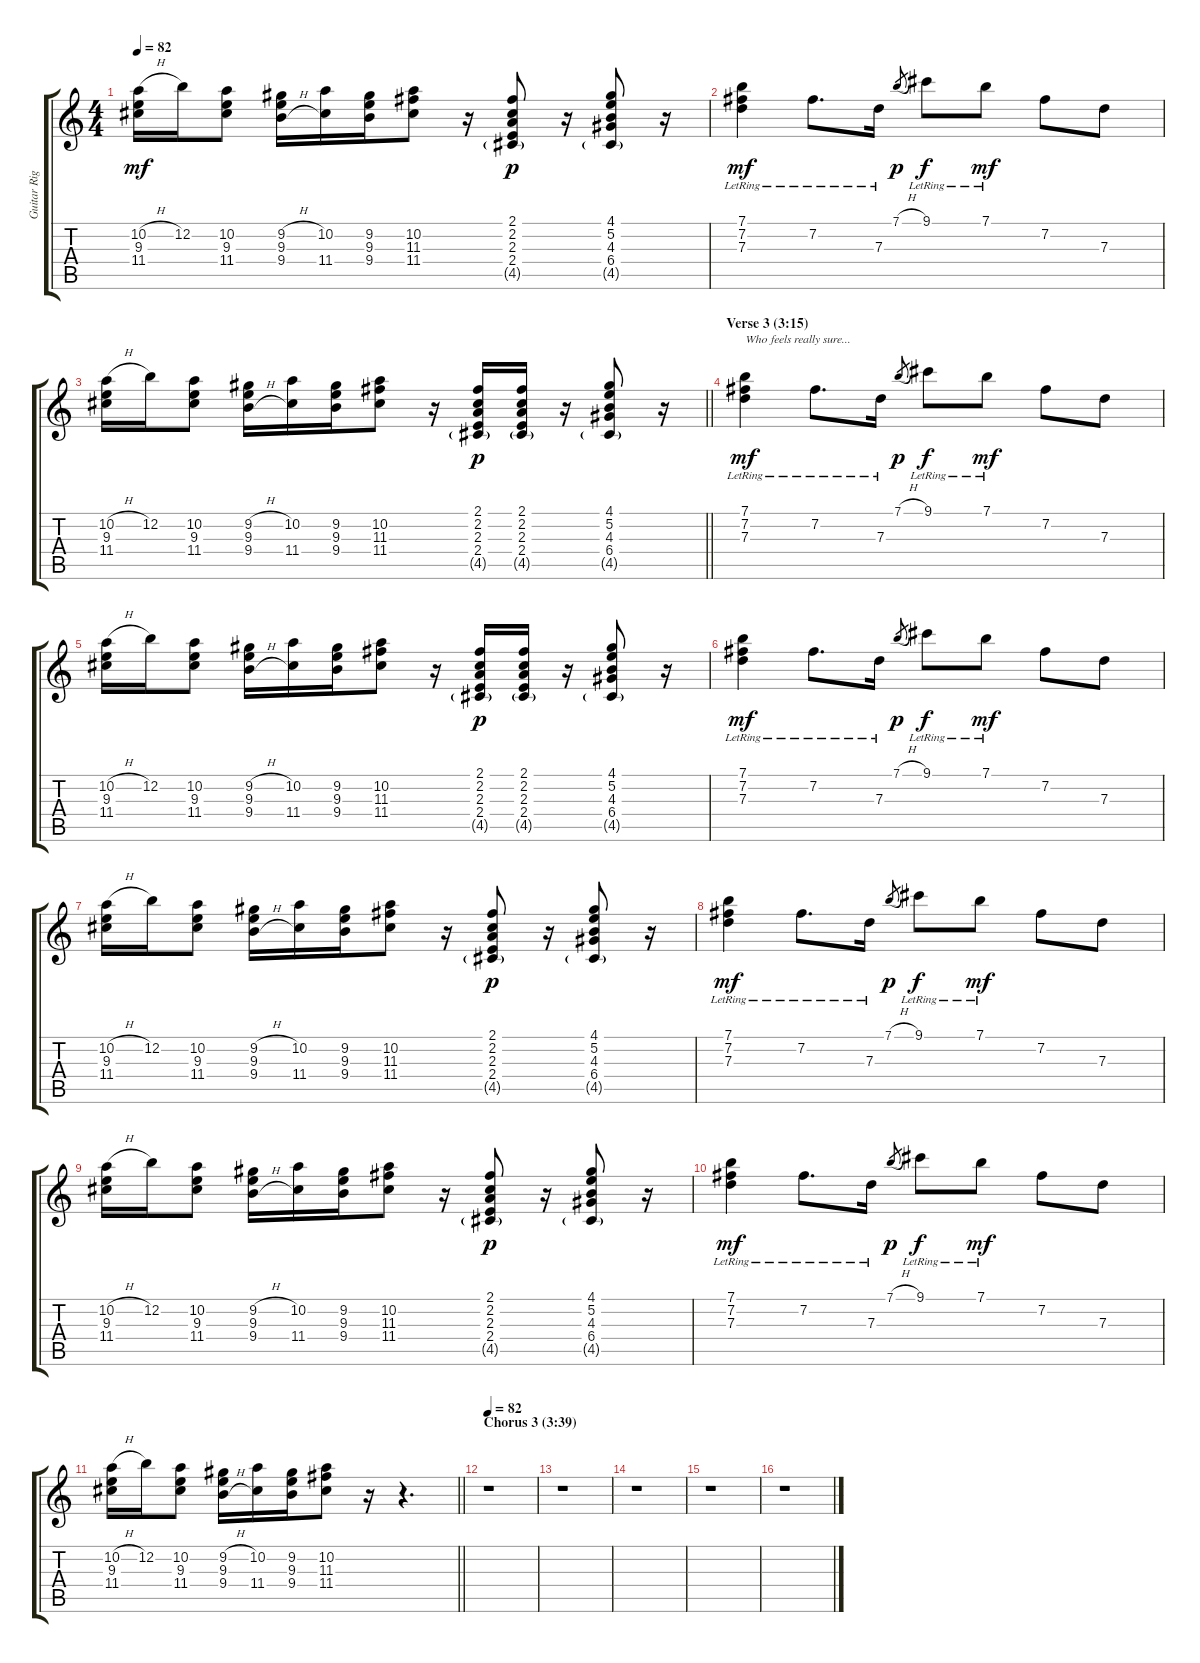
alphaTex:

\track ("Guitar Right" "Guitar Rig") {instrument overdrivenguitar}
\staff {score tabs}
\tuning (E4 B3 G3 D3 A2 E2) {hide}
\ts (4 4)
\tempo 82
\clef g2
\ks c
(10.2{h} 9.3 11.4).16{dy mf} 12.2.16 (10.2 9.3 11.4).8 (9.2{h} 9.3 9.4{h}).16 (10.2 11.4).16 (9.2 9.3 9.4).16 (10.2 11.3 11.4).8 r.16 (2.1 2.2 2.3 2.4 4.5{g}).8{dy p} r.16 (4.1 5.2 4.3 6.4 4.5{g}).8 r.16 |
(7.1{lr} 7.2{lr} 7.3{lr}).4{dy mf} 7.2{lr}.8{d} 7.3{lr}.16 7.1{h}.8{gr dy p} 9.1{lr}.8{dy f} 7.1{lr}.8{dy mf} 7.2.8 7.3.8 |
\barLineRight lightlight
(10.2{h} 9.3 11.4).16 12.2.16 (10.2 9.3 11.4).8 (9.2{h} 9.3 9.4{h}).16 (10.2 11.4).16 (9.2 9.3 9.4).16 (10.2 11.3 11.4).8 r.16 (2.1 2.2 2.3 2.4 4.5{g}).16{dy p} (2.1 2.2 2.3 2.4 4.5{g}).16 r.16 (4.1 5.2 4.3 6.4 4.5{g}).8 r.16 |
\section ("" "Verse 3 (3:15)")
(7.1{lr} 7.2{lr} 7.3{lr}).4{txt "Who feels really sure..." dy mf} 7.2{lr}.8{d} 7.3{lr}.16 7.1{h}.8{gr dy p} 9.1{lr}.8{dy f} 7.1{lr}.8{dy mf} 7.2.8 7.3.8 |
(10.2{h} 9.3 11.4).16 12.2.16 (10.2 9.3 11.4).8 (9.2{h} 9.3 9.4{h}).16 (10.2 11.4).16 (9.2 9.3 9.4).16 (10.2 11.3 11.4).8 r.16 (2.1 2.2 2.3 2.4 4.5{g}).16{dy p} (2.1 2.2 2.3 2.4 4.5{g}).16 r.16 (4.1 5.2 4.3 6.4 4.5{g}).8 r.16 |
(7.1{lr} 7.2{lr} 7.3{lr}).4{dy mf} 7.2{lr}.8{d} 7.3{lr}.16 7.1{h}.8{gr dy p} 9.1{lr}.8{dy f} 7.1{lr}.8{dy mf} 7.2.8 7.3.8 |
(10.2{h} 9.3 11.4).16 12.2.16 (10.2 9.3 11.4).8 (9.2{h} 9.3 9.4{h}).16 (10.2 11.4).16 (9.2 9.3 9.4).16 (10.2 11.3 11.4).8 r.16 (2.1 2.2 2.3 2.4 4.5{g}).8{dy p} r.16 (4.1 5.2 4.3 6.4 4.5{g}).8 r.16 |
(7.1{lr} 7.2{lr} 7.3{lr}).4{dy mf} 7.2{lr}.8{d} 7.3{lr}.16 7.1{h}.8{gr dy p} 9.1{lr}.8{dy f} 7.1{lr}.8{dy mf} 7.2.8 7.3.8 |
(10.2{h} 9.3 11.4).16 12.2.16 (10.2 9.3 11.4).8 (9.2{h} 9.3 9.4{h}).16 (10.2 11.4).16 (9.2 9.3 9.4).16 (10.2 11.3 11.4).8 r.16 (2.1 2.2 2.3 2.4 4.5{g}).8{dy p} r.16 (4.1 5.2 4.3 6.4 4.5{g}).8 r.16 |
(7.1{lr} 7.2{lr} 7.3{lr}).4{dy mf} 7.2{lr}.8{d} 7.3{lr}.16 7.1{h}.8{gr dy p} 9.1{lr}.8{dy f} 7.1{lr}.8{dy mf} 7.2.8 7.3.8 |
\barLineRight lightlight
(10.2{h} 9.3 11.4).16 12.2.16 (10.2 9.3 11.4).8 (9.2{h} 9.3 9.4{h}).16 (10.2 11.4).16 (9.2 9.3 9.4).16 (10.2 11.3 11.4).8 r.16 r.4{d} |
\section ("" "Chorus 3 (3:39)")
\tempo 82
r.1 |
r.1 |
r.1 |
r.1 |
r.1
